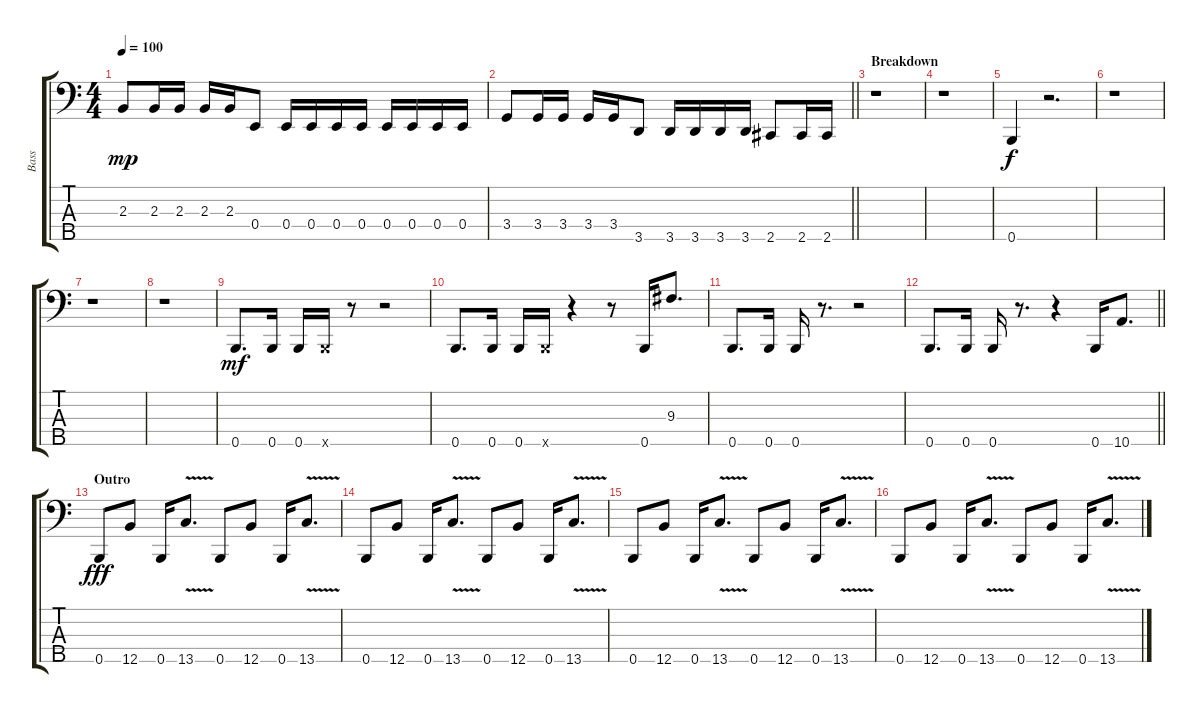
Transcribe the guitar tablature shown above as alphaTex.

\track ("Bass" "Bass") {instrument slapbass1}
\staff {score tabs}
\tuning (G2 D2 A1 E1 B0) {hide}
\ts (4 4)
\tempo 100
\clef f4
\ks c
2.3.8{dy mp} 2.3.16 2.3.16 2.3.16 2.3.16 0.4.8 0.4.16 0.4.16 0.4.16 0.4.16 0.4.16 0.4.16 0.4.16 0.4.16 |
\barLineRight lightlight
3.4.8 3.4.16 3.4.16 3.4.16 3.4.16 3.5.8 3.5.16 3.5.16 3.5.16 3.5.16 2.5.8 2.5.16 2.5.16 |
\section ("" "Breakdown")
r.1 |
r.1 |
0.5.4{dy f} r.2{d} |
r.1 |
r.1 |
r.1 |
0.5.8{d dy mf} 0.5.16 0.5.16 0.5{x}.16 r.8 r.2 |
0.5.8{d} 0.5.16 0.5.16 0.5{x}.16 r.4 r.8 0.5.16 9.3.8{d} |
0.5.8{d} 0.5.16 0.5.16 r.8{d} r.2 |
\barLineRight lightlight
0.5.8{d} 0.5.16 0.5.16 r.8{d} r.4 0.5.16 10.5.8{d} |
\section ("" "Outro")
0.5.8{dy fff} 12.5.8 0.5.16 13.5{v}.8{d} 0.5.8 12.5.8 0.5.16 13.5{v}.8{d} |
0.5.8 12.5.8 0.5.16 13.5{v}.8{d} 0.5.8 12.5.8 0.5.16 13.5{v}.8{d} |
0.5.8 12.5.8 0.5.16 13.5{v}.8{d} 0.5.8 12.5.8 0.5.16 13.5{v}.8{d} |
0.5.8 12.5.8 0.5.16 13.5{v}.8{d} 0.5.8 12.5.8 0.5.16 13.5{v}.8{d}
